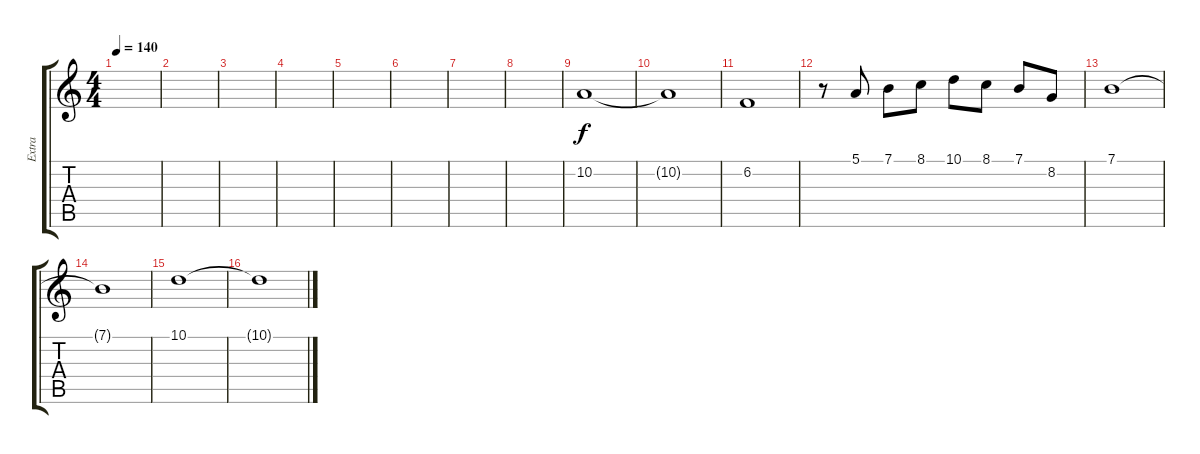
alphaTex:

\track ("Extra" "Extra") {instrument stringensemble1}
\staff {score tabs}
\tuning (E4 B3 G3 D3 A2 E2) {hide}
\ts (4 4)
\tempo 140
\tempo 100
\tempo 140
\clef g2
\ks c
|
|
|
|
|
|
|
|
10.2.1 |
10.2{t}.1 |
6.2.1 |
r.8 5.1.8 7.1.8 8.1.8 10.1.8 8.1.8 7.1.8 8.2.8 |
7.1.1 |
7.1{t}.1 |
10.1.1 |
10.1{t}.1
